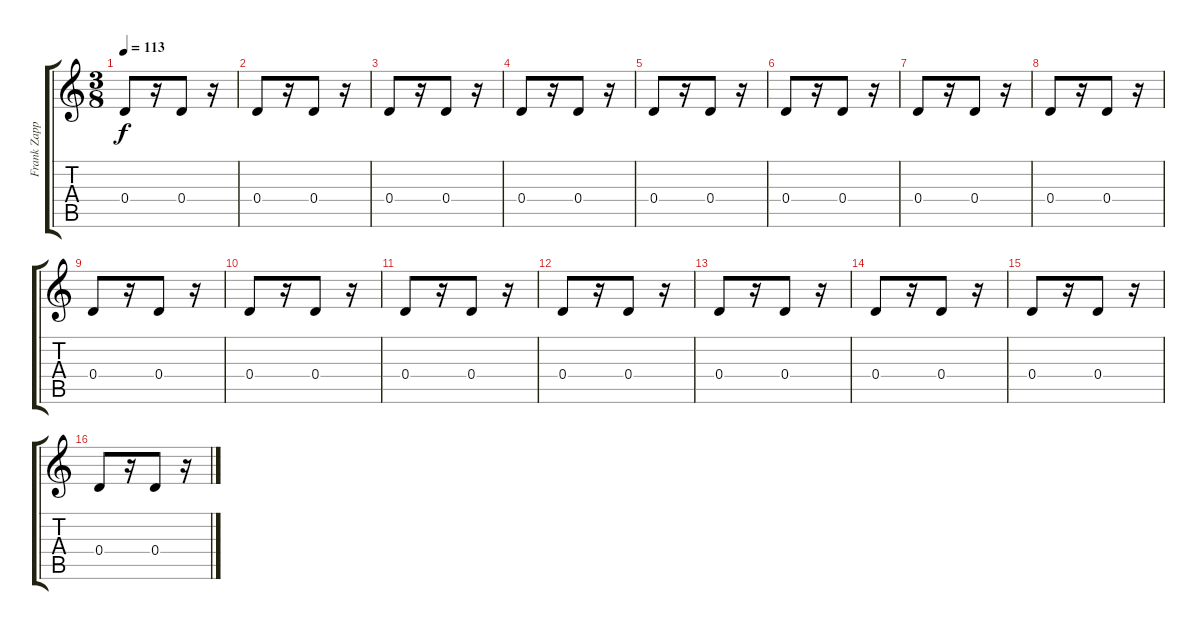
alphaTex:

\track ("Frank Zappa" "Frank Zapp") {instrument electricguitarmuted}
\staff {score tabs}
\tuning (E4 B3 G3 D3 A2 E2) {hide}
\ts (3 8)
\tempo 113
\clef g2
\ks c
0.4.8{dy f} r.16 0.4.8 r.16 |
0.4.8 r.16 0.4.8 r.16 |
0.4.8 r.16 0.4.8 r.16 |
0.4.8 r.16 0.4.8 r.16 |
0.4.8 r.16 0.4.8 r.16 |
0.4.8 r.16 0.4.8 r.16 |
0.4.8 r.16 0.4.8 r.16 |
0.4.8 r.16 0.4.8 r.16 |
0.4.8 r.16 0.4.8 r.16 |
0.4.8 r.16 0.4.8 r.16 |
0.4.8 r.16 0.4.8 r.16 |
0.4.8 r.16 0.4.8 r.16 |
0.4.8 r.16 0.4.8 r.16 |
0.4.8 r.16 0.4.8 r.16 |
0.4.8 r.16 0.4.8 r.16 |
0.4.8 r.16 0.4.8 r.16
